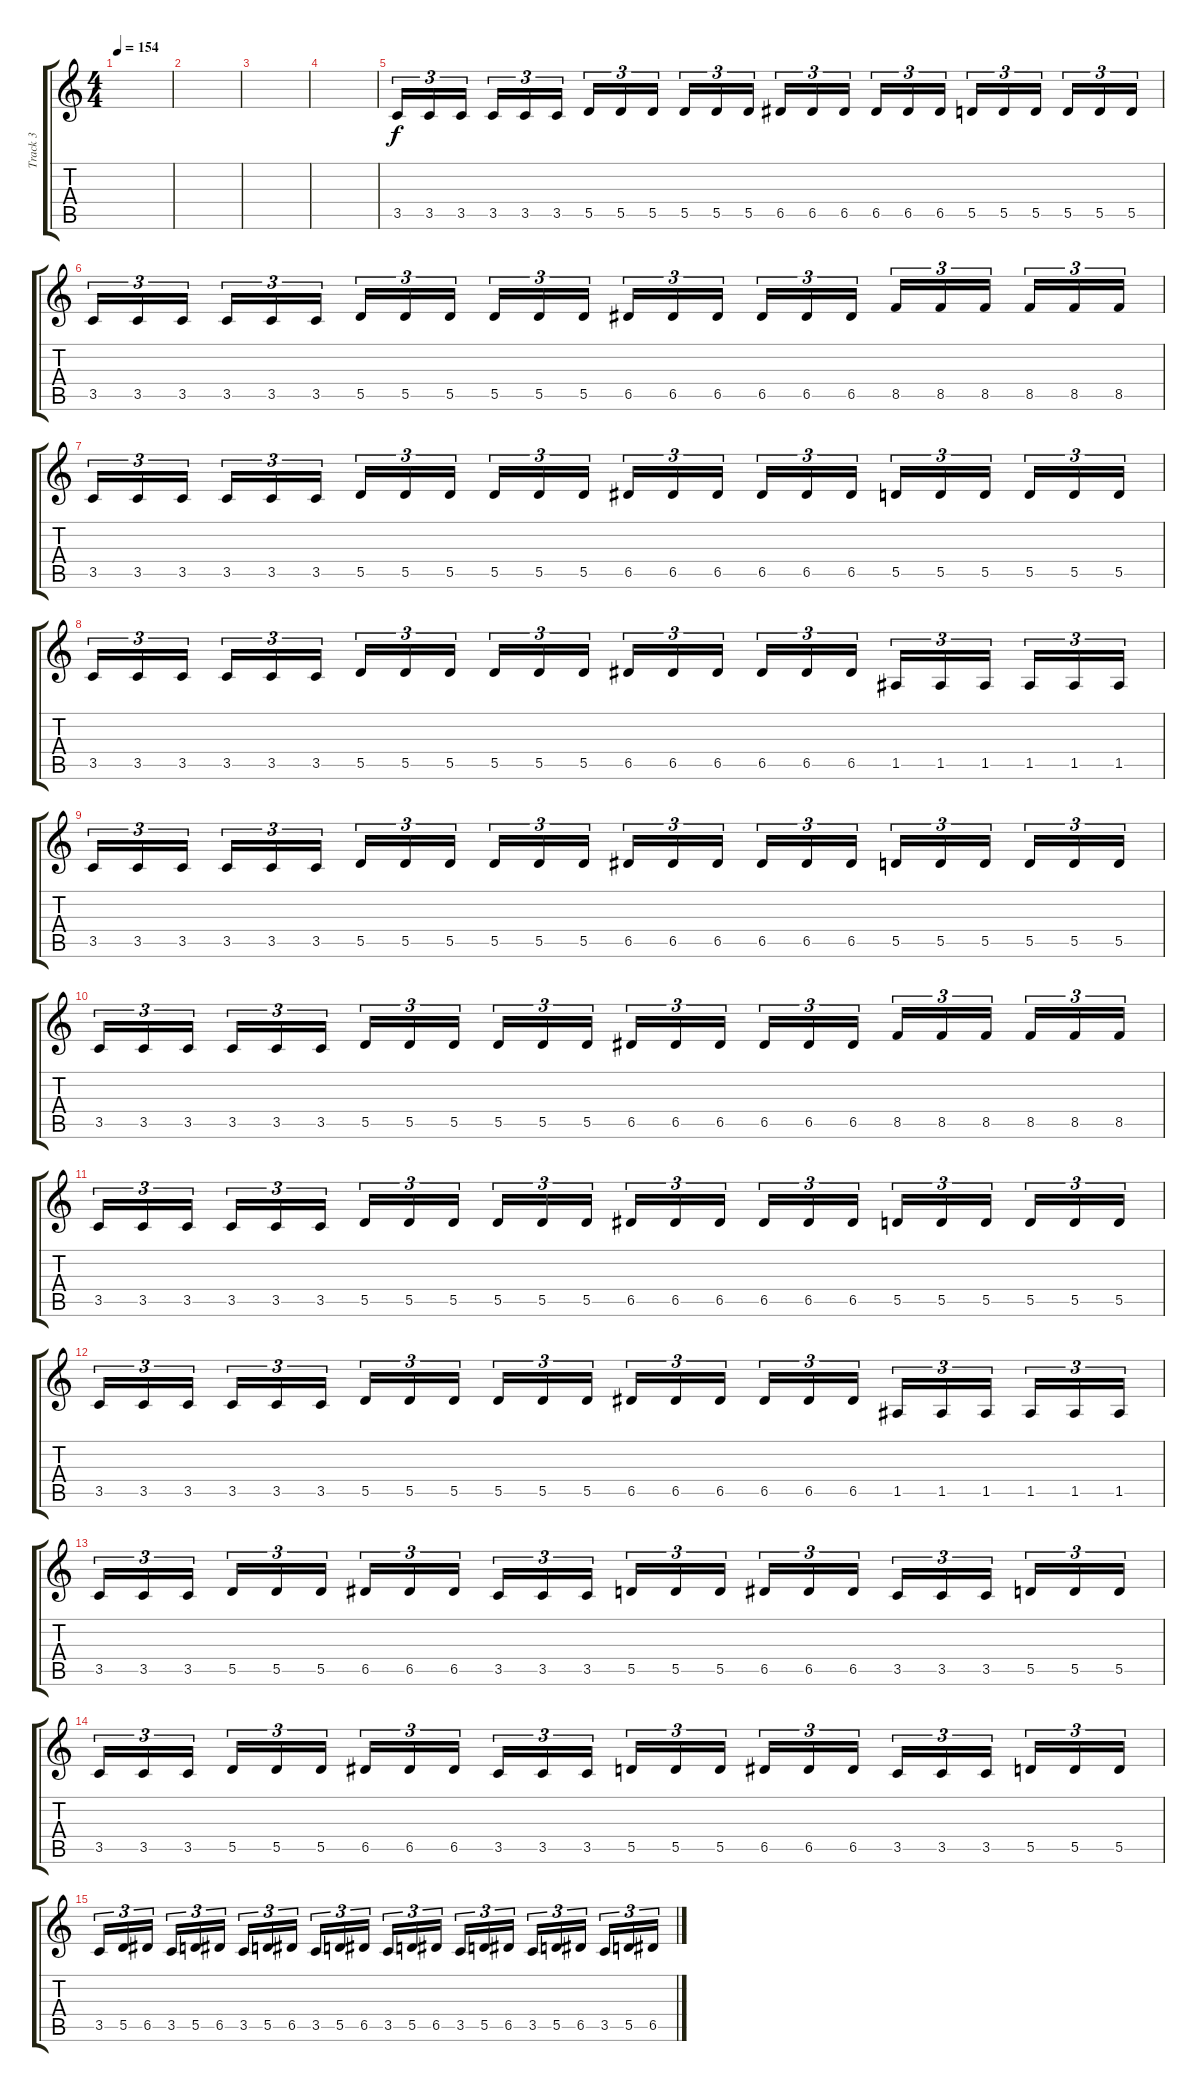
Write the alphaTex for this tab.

\track ("Track 3" "Track 3") {instrument distortionguitar}
\staff {score tabs}
\tuning (E4 B3 G3 D3 A2 D2) {hide}
\ts (4 4)
\tempo 154
\clef g2
\ks c
|
|
|
|
3.5.16{tu (3 2)} 3.5.16{tu (3 2)} 3.5.16{tu (3 2) beam splitsecondary} 3.5.16{tu (3 2)} 3.5.16{tu (3 2)} 3.5.16{tu (3 2)} 5.5.16{tu (3 2)} 5.5.16{tu (3 2)} 5.5.16{tu (3 2) beam splitsecondary} 5.5.16{tu (3 2)} 5.5.16{tu (3 2)} 5.5.16{tu (3 2)} 6.5.16{tu (3 2)} 6.5.16{tu (3 2)} 6.5.16{tu (3 2) beam splitsecondary} 6.5.16{tu (3 2)} 6.5.16{tu (3 2)} 6.5.16{tu (3 2)} 5.5.16{tu (3 2)} 5.5.16{tu (3 2)} 5.5.16{tu (3 2) beam splitsecondary} 5.5.16{tu (3 2)} 5.5.16{tu (3 2)} 5.5.16{tu (3 2)} |
3.5.16{tu (3 2)} 3.5.16{tu (3 2)} 3.5.16{tu (3 2) beam splitsecondary} 3.5.16{tu (3 2)} 3.5.16{tu (3 2)} 3.5.16{tu (3 2)} 5.5.16{tu (3 2)} 5.5.16{tu (3 2)} 5.5.16{tu (3 2) beam splitsecondary} 5.5.16{tu (3 2)} 5.5.16{tu (3 2)} 5.5.16{tu (3 2)} 6.5.16{tu (3 2)} 6.5.16{tu (3 2)} 6.5.16{tu (3 2) beam splitsecondary} 6.5.16{tu (3 2)} 6.5.16{tu (3 2)} 6.5.16{tu (3 2)} 8.5.16{tu (3 2)} 8.5.16{tu (3 2)} 8.5.16{tu (3 2) beam splitsecondary} 8.5.16{tu (3 2)} 8.5.16{tu (3 2)} 8.5.16{tu (3 2)} |
3.5.16{tu (3 2)} 3.5.16{tu (3 2)} 3.5.16{tu (3 2) beam splitsecondary} 3.5.16{tu (3 2)} 3.5.16{tu (3 2)} 3.5.16{tu (3 2)} 5.5.16{tu (3 2)} 5.5.16{tu (3 2)} 5.5.16{tu (3 2) beam splitsecondary} 5.5.16{tu (3 2)} 5.5.16{tu (3 2)} 5.5.16{tu (3 2)} 6.5.16{tu (3 2)} 6.5.16{tu (3 2)} 6.5.16{tu (3 2) beam splitsecondary} 6.5.16{tu (3 2)} 6.5.16{tu (3 2)} 6.5.16{tu (3 2)} 5.5.16{tu (3 2)} 5.5.16{tu (3 2)} 5.5.16{tu (3 2) beam splitsecondary} 5.5.16{tu (3 2)} 5.5.16{tu (3 2)} 5.5.16{tu (3 2)} |
3.5.16{tu (3 2)} 3.5.16{tu (3 2)} 3.5.16{tu (3 2) beam splitsecondary} 3.5.16{tu (3 2)} 3.5.16{tu (3 2)} 3.5.16{tu (3 2)} 5.5.16{tu (3 2)} 5.5.16{tu (3 2)} 5.5.16{tu (3 2) beam splitsecondary} 5.5.16{tu (3 2)} 5.5.16{tu (3 2)} 5.5.16{tu (3 2)} 6.5.16{tu (3 2)} 6.5.16{tu (3 2)} 6.5.16{tu (3 2) beam splitsecondary} 6.5.16{tu (3 2)} 6.5.16{tu (3 2)} 6.5.16{tu (3 2)} 1.5.16{tu (3 2)} 1.5.16{tu (3 2)} 1.5.16{tu (3 2) beam splitsecondary} 1.5.16{tu (3 2)} 1.5.16{tu (3 2)} 1.5.16{tu (3 2)} |
3.5.16{tu (3 2)} 3.5.16{tu (3 2)} 3.5.16{tu (3 2) beam splitsecondary} 3.5.16{tu (3 2)} 3.5.16{tu (3 2)} 3.5.16{tu (3 2)} 5.5.16{tu (3 2)} 5.5.16{tu (3 2)} 5.5.16{tu (3 2) beam splitsecondary} 5.5.16{tu (3 2)} 5.5.16{tu (3 2)} 5.5.16{tu (3 2)} 6.5.16{tu (3 2)} 6.5.16{tu (3 2)} 6.5.16{tu (3 2) beam splitsecondary} 6.5.16{tu (3 2)} 6.5.16{tu (3 2)} 6.5.16{tu (3 2)} 5.5.16{tu (3 2)} 5.5.16{tu (3 2)} 5.5.16{tu (3 2) beam splitsecondary} 5.5.16{tu (3 2)} 5.5.16{tu (3 2)} 5.5.16{tu (3 2)} |
3.5.16{tu (3 2)} 3.5.16{tu (3 2)} 3.5.16{tu (3 2) beam splitsecondary} 3.5.16{tu (3 2)} 3.5.16{tu (3 2)} 3.5.16{tu (3 2)} 5.5.16{tu (3 2)} 5.5.16{tu (3 2)} 5.5.16{tu (3 2) beam splitsecondary} 5.5.16{tu (3 2)} 5.5.16{tu (3 2)} 5.5.16{tu (3 2)} 6.5.16{tu (3 2)} 6.5.16{tu (3 2)} 6.5.16{tu (3 2) beam splitsecondary} 6.5.16{tu (3 2)} 6.5.16{tu (3 2)} 6.5.16{tu (3 2)} 8.5.16{tu (3 2)} 8.5.16{tu (3 2)} 8.5.16{tu (3 2) beam splitsecondary} 8.5.16{tu (3 2)} 8.5.16{tu (3 2)} 8.5.16{tu (3 2)} |
3.5.16{tu (3 2)} 3.5.16{tu (3 2)} 3.5.16{tu (3 2) beam splitsecondary} 3.5.16{tu (3 2)} 3.5.16{tu (3 2)} 3.5.16{tu (3 2)} 5.5.16{tu (3 2)} 5.5.16{tu (3 2)} 5.5.16{tu (3 2) beam splitsecondary} 5.5.16{tu (3 2)} 5.5.16{tu (3 2)} 5.5.16{tu (3 2)} 6.5.16{tu (3 2)} 6.5.16{tu (3 2)} 6.5.16{tu (3 2) beam splitsecondary} 6.5.16{tu (3 2)} 6.5.16{tu (3 2)} 6.5.16{tu (3 2)} 5.5.16{tu (3 2)} 5.5.16{tu (3 2)} 5.5.16{tu (3 2) beam splitsecondary} 5.5.16{tu (3 2)} 5.5.16{tu (3 2)} 5.5.16{tu (3 2)} |
3.5.16{tu (3 2)} 3.5.16{tu (3 2)} 3.5.16{tu (3 2) beam splitsecondary} 3.5.16{tu (3 2)} 3.5.16{tu (3 2)} 3.5.16{tu (3 2)} 5.5.16{tu (3 2)} 5.5.16{tu (3 2)} 5.5.16{tu (3 2) beam splitsecondary} 5.5.16{tu (3 2)} 5.5.16{tu (3 2)} 5.5.16{tu (3 2)} 6.5.16{tu (3 2)} 6.5.16{tu (3 2)} 6.5.16{tu (3 2) beam splitsecondary} 6.5.16{tu (3 2)} 6.5.16{tu (3 2)} 6.5.16{tu (3 2)} 1.5.16{tu (3 2)} 1.5.16{tu (3 2)} 1.5.16{tu (3 2) beam splitsecondary} 1.5.16{tu (3 2)} 1.5.16{tu (3 2)} 1.5.16{tu (3 2)} |
3.5.16{tu (3 2)} 3.5.16{tu (3 2)} 3.5.16{tu (3 2) beam splitsecondary} 5.5.16{tu (3 2)} 5.5.16{tu (3 2)} 5.5.16{tu (3 2)} 6.5.16{tu (3 2)} 6.5.16{tu (3 2)} 6.5.16{tu (3 2) beam splitsecondary} 3.5.16{tu (3 2)} 3.5.16{tu (3 2)} 3.5.16{tu (3 2)} 5.5.16{tu (3 2)} 5.5.16{tu (3 2)} 5.5.16{tu (3 2) beam splitsecondary} 6.5.16{tu (3 2)} 6.5.16{tu (3 2)} 6.5.16{tu (3 2)} 3.5.16{tu (3 2)} 3.5.16{tu (3 2)} 3.5.16{tu (3 2) beam splitsecondary} 5.5.16{tu (3 2)} 5.5.16{tu (3 2)} 5.5.16{tu (3 2)} |
3.5.16{tu (3 2)} 3.5.16{tu (3 2)} 3.5.16{tu (3 2) beam splitsecondary} 5.5.16{tu (3 2)} 5.5.16{tu (3 2)} 5.5.16{tu (3 2)} 6.5.16{tu (3 2)} 6.5.16{tu (3 2)} 6.5.16{tu (3 2) beam splitsecondary} 3.5.16{tu (3 2)} 3.5.16{tu (3 2)} 3.5.16{tu (3 2)} 5.5.16{tu (3 2)} 5.5.16{tu (3 2)} 5.5.16{tu (3 2) beam splitsecondary} 6.5.16{tu (3 2)} 6.5.16{tu (3 2)} 6.5.16{tu (3 2)} 3.5.16{tu (3 2)} 3.5.16{tu (3 2)} 3.5.16{tu (3 2) beam splitsecondary} 5.5.16{tu (3 2)} 5.5.16{tu (3 2)} 5.5.16{tu (3 2)} |
3.5.16{tu (3 2)} 5.5.16{tu (3 2)} 6.5.16{tu (3 2) beam splitsecondary} 3.5.16{tu (3 2)} 5.5.16{tu (3 2)} 6.5.16{tu (3 2)} 3.5.16{tu (3 2)} 5.5.16{tu (3 2)} 6.5.16{tu (3 2) beam splitsecondary} 3.5.16{tu (3 2)} 5.5.16{tu (3 2)} 6.5.16{tu (3 2)} 3.5.16{tu (3 2)} 5.5.16{tu (3 2)} 6.5.16{tu (3 2) beam splitsecondary} 3.5.16{tu (3 2)} 5.5.16{tu (3 2)} 6.5.16{tu (3 2)} 3.5.16{tu (3 2)} 5.5.16{tu (3 2)} 6.5.16{tu (3 2) beam splitsecondary} 3.5.16{tu (3 2)} 5.5.16{tu (3 2)} 6.5.16{tu (3 2)}
